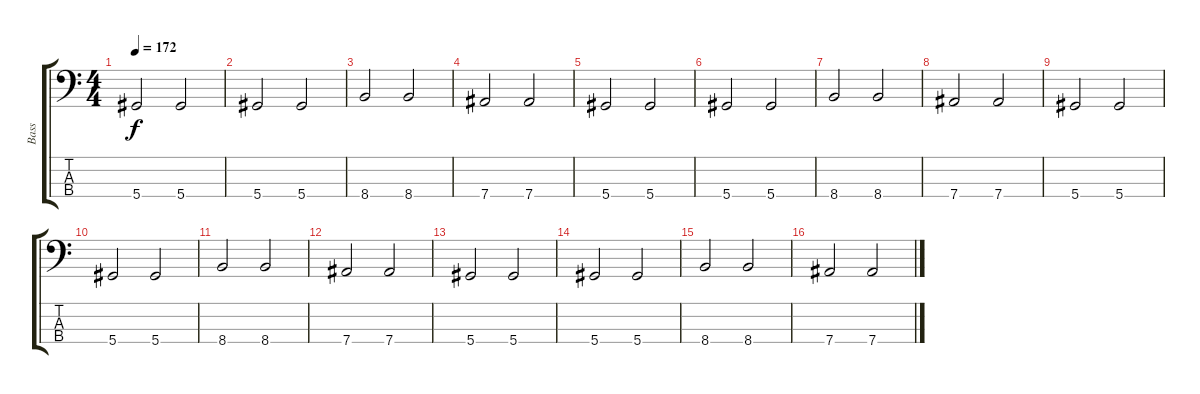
\track ("Bass" "Bass") {instrument electricbassfinger}
\staff {score tabs}
\tuning (Gb2 Db2 Ab1 Eb1) {hide}
\ts (4 4)
\tempo 172
\clef f4
\ks c
5.4.2{dy f} 5.4.2 |
5.4.2 5.4.2 |
8.4.2 8.4.2 |
7.4.2 7.4.2 |
5.4.2 5.4.2 |
5.4.2 5.4.2 |
8.4.2 8.4.2 |
7.4.2 7.4.2 |
5.4.2 5.4.2 |
5.4.2 5.4.2 |
8.4.2 8.4.2 |
7.4.2 7.4.2 |
5.4.2 5.4.2 |
5.4.2 5.4.2 |
8.4.2 8.4.2 |
7.4.2 7.4.2
